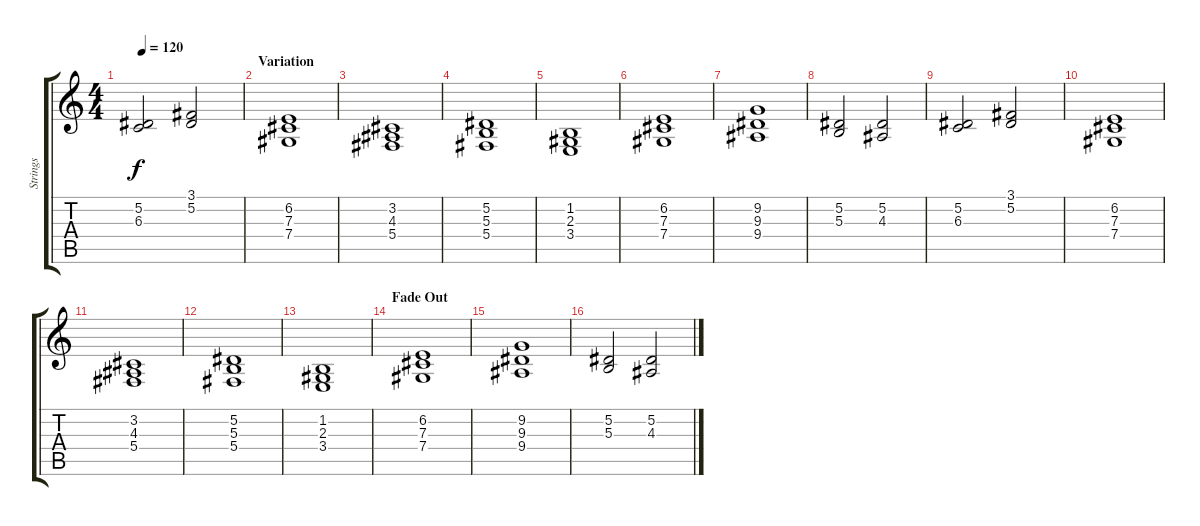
\track ("Strings" "Strings") {instrument stringensemble1}
\staff {score tabs}
\tuning (Eb4 Bb3 Gb3 Db3 Ab2 Eb2) {hide}
\ts (4 4)
\tempo 120
\clef g2
\ks c
(5.2 6.3).2{dy f} (3.1 5.2).2 |
\section ("" "Variation")
(6.2 7.3 7.4).1 |
(3.2 4.3 5.4).1 |
(5.2 5.3 5.4).1 |
(1.2 2.3 3.4).1 |
(6.2 7.3 7.4).1 |
(9.2 9.3 9.4).1 |
(5.2 5.3).2 (5.2 4.3).2 |
(5.2 6.3).2 (3.1 5.2).2 |
(6.2 7.3 7.4).1 |
(3.2 4.3 5.4).1 |
(5.2 5.3 5.4).1 |
(1.2 2.3 3.4).1 |
\section ("" "Fade Out")
(6.2 7.3 7.4).1 |
(9.2 9.3 9.4).1 |
(5.2 5.3).2 (5.2 4.3).2
